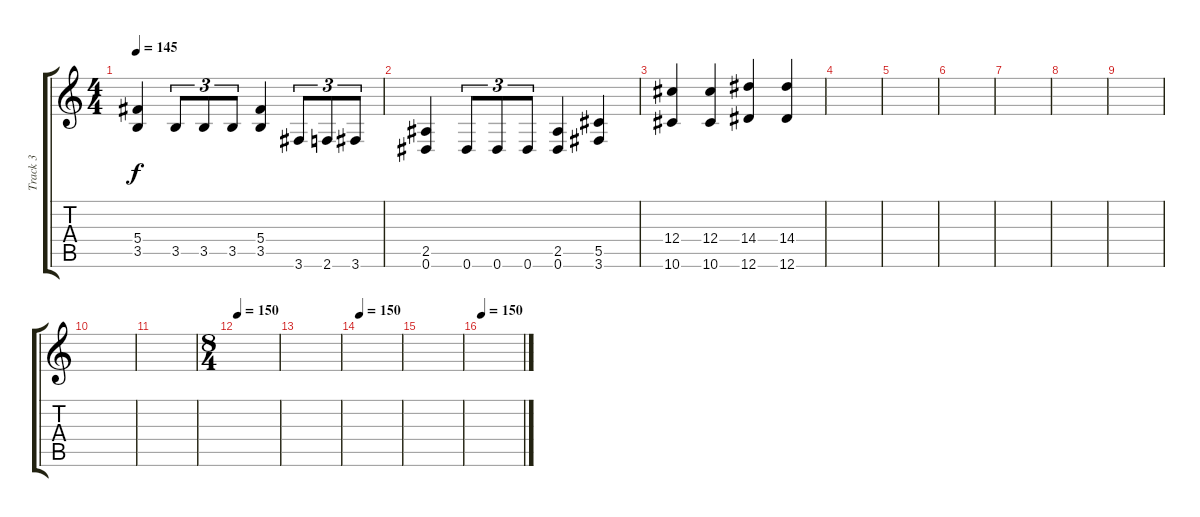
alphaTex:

\track ("Track 3" "Track 3") {instrument distortionguitar}
\staff {score tabs}
\tuning (Eb4 Bb3 Gb3 Db3 Ab2 Eb2) {hide}
\ts (4 4)
\tempo 145
\clef g2
\ks c
(5.4 3.5).4{dy f} 3.5.8{tu (3 2)} 3.5.8{tu (3 2)} 3.5.8{tu (3 2)} (5.4 3.5).4 3.6.8{tu (3 2)} 2.6.8{tu (3 2)} 3.6.8{tu (3 2)} |
(2.5 0.6).4 0.6.8{tu (3 2)} 0.6.8{tu (3 2)} 0.6.8{tu (3 2)} (2.5 0.6).4 (5.5 3.6).4 |
(12.4 10.6).4 (12.4 10.6).4 (14.4 12.6).4 (14.4 12.6).4 |
|
|
|
|
|
|
|
|
\ts (8 4)
\tempo 150
|
|
\tempo 150
|
|
\tempo 150
